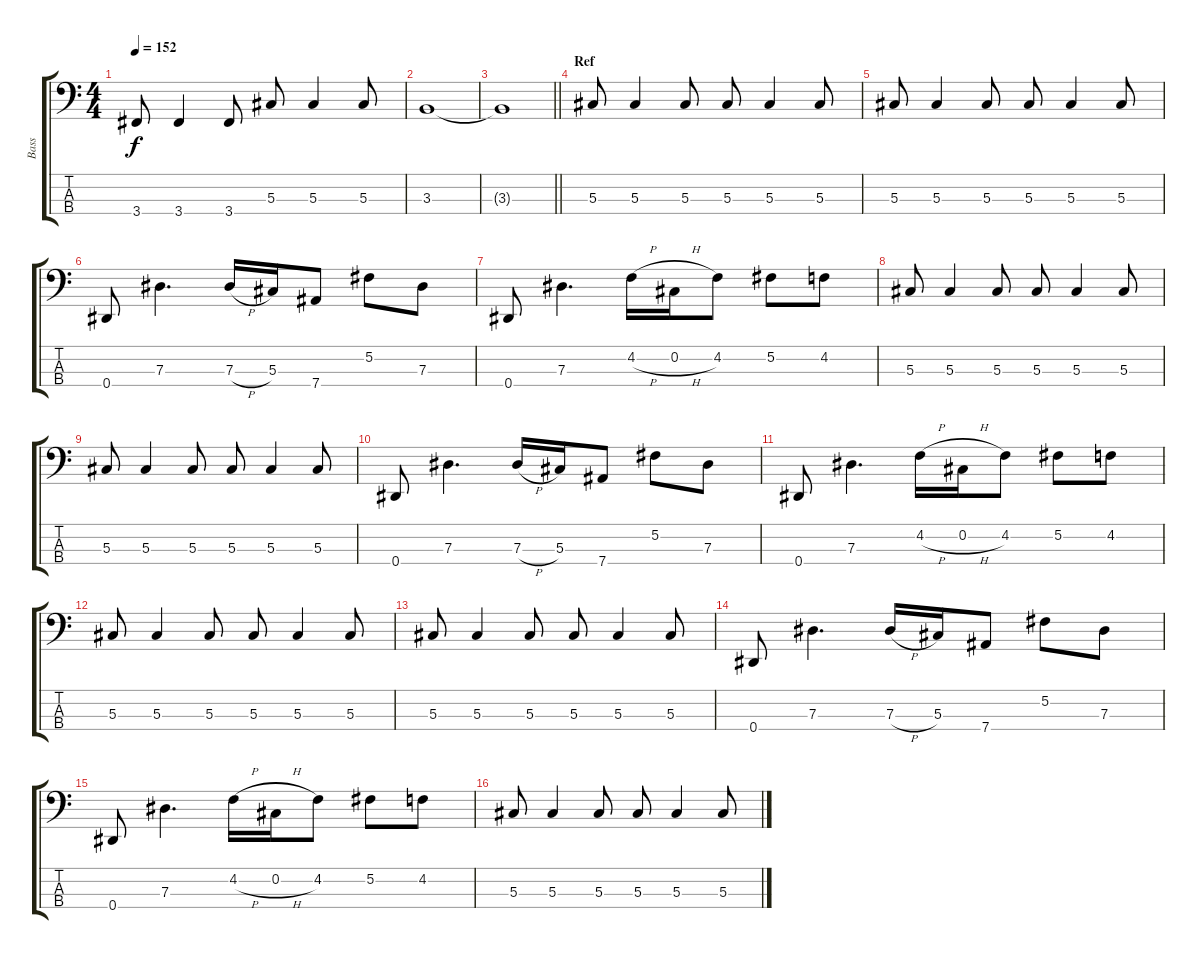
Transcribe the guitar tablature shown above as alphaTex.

\track ("Bass" "Bass") {instrument electricbassfinger}
\staff {score tabs}
\tuning (Gb2 Db2 Ab1 Eb1) {hide}
\ts (4 4)
\tempo 152
\clef f4
\ks c
3.4.8{dy f} 3.4.4 3.4.8 5.3.8 5.3.4 5.3.8 |
3.3.1 |
\barLineRight lightlight
3.3{t}.1 |
\section ("" "Ref")
5.3.8 5.3.4 5.3.8 5.3.8 5.3.4 5.3.8 |
5.3.8 5.3.4 5.3.8 5.3.8 5.3.4 5.3.8 |
0.4.8 7.3.4{d} 7.3{h}.16 5.3.16 7.4.8 5.2.8 7.3.8 |
0.4.8 7.3.4{d} 4.2{h}.16 0.2{h}.16 4.2.8 5.2.8 4.2.8 |
5.3.8 5.3.4 5.3.8 5.3.8 5.3.4 5.3.8 |
5.3.8 5.3.4 5.3.8 5.3.8 5.3.4 5.3.8 |
0.4.8 7.3.4{d} 7.3{h}.16 5.3.16 7.4.8 5.2.8 7.3.8 |
0.4.8 7.3.4{d} 4.2{h}.16 0.2{h}.16 4.2.8 5.2.8 4.2.8 |
5.3.8 5.3.4 5.3.8 5.3.8 5.3.4 5.3.8 |
5.3.8 5.3.4 5.3.8 5.3.8 5.3.4 5.3.8 |
0.4.8 7.3.4{d} 7.3{h}.16 5.3.16 7.4.8 5.2.8 7.3.8 |
0.4.8 7.3.4{d} 4.2{h}.16 0.2{h}.16 4.2.8 5.2.8 4.2.8 |
5.3.8 5.3.4 5.3.8 5.3.8 5.3.4 5.3.8
